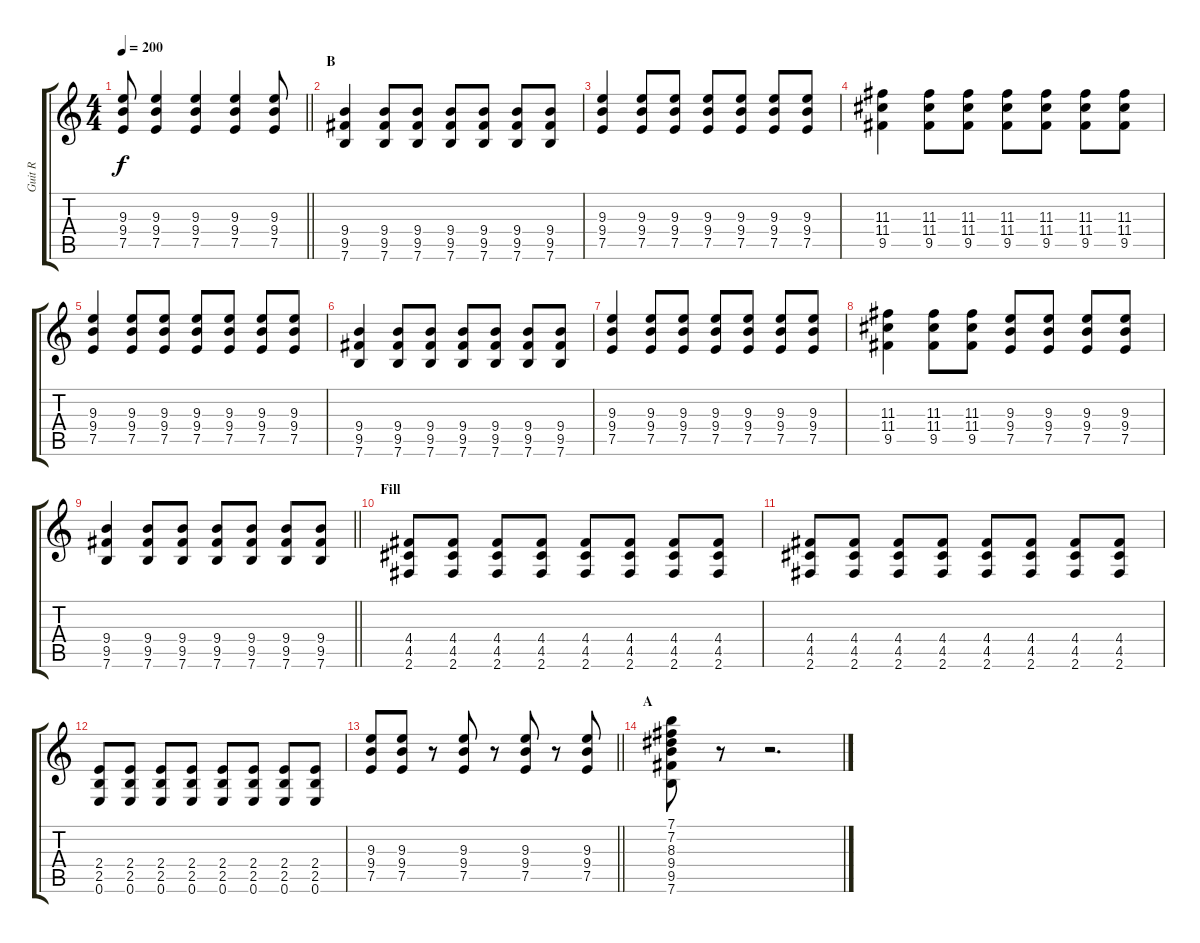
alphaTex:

\track ("Guit R" "Guit R") {mute instrument distortionguitar}
\staff {score tabs}
\tuning (E4 B3 G3 D3 A2 E2) {hide}
\ts (4 4)
\tempo 200
\clef g2
\barLineRight lightlight
\ks c
(9.3 9.4 7.5).8{dy f} (9.3 9.4 7.5).4 (9.3 9.4 7.5).4 (9.3 9.4 7.5).4 (9.3 9.4 7.5).8 |
\section ("" "B")
(9.4 9.5 7.6).4 (9.4 9.5 7.6).8 (9.4 9.5 7.6).8 (9.4 9.5 7.6).8 (9.4 9.5 7.6).8 (9.4 9.5 7.6).8 (9.4 9.5 7.6).8 |
(9.3 9.4 7.5).4 (9.3 9.4 7.5).8 (9.3 9.4 7.5).8 (9.3 9.4 7.5).8 (9.3 9.4 7.5).8 (9.3 9.4 7.5).8 (9.3 9.4 7.5).8 |
(11.3 11.4 9.5).4 (11.3 11.4 9.5).8 (11.3 11.4 9.5).8 (11.3 11.4 9.5).8 (11.3 11.4 9.5).8 (11.3 11.4 9.5).8 (11.3 11.4 9.5).8 |
(9.3 9.4 7.5).4 (9.3 9.4 7.5).8 (9.3 9.4 7.5).8 (9.3 9.4 7.5).8 (9.3 9.4 7.5).8 (9.3 9.4 7.5).8 (9.3 9.4 7.5).8 |
(9.4 9.5 7.6).4 (9.4 9.5 7.6).8 (9.4 9.5 7.6).8 (9.4 9.5 7.6).8 (9.4 9.5 7.6).8 (9.4 9.5 7.6).8 (9.4 9.5 7.6).8 |
(9.3 9.4 7.5).4 (9.3 9.4 7.5).8 (9.3 9.4 7.5).8 (9.3 9.4 7.5).8 (9.3 9.4 7.5).8 (9.3 9.4 7.5).8 (9.3 9.4 7.5).8 |
(11.3 11.4 9.5).4 (11.3 11.4 9.5).8 (11.3 11.4 9.5).8 (9.3 9.4 7.5).8 (9.3 9.4 7.5).8 (9.3 9.4 7.5).8 (9.3 9.4 7.5).8 |
\barLineRight lightlight
(9.4 9.5 7.6).4 (9.4 9.5 7.6).8 (9.4 9.5 7.6).8 (9.4 9.5 7.6).8 (9.4 9.5 7.6).8 (9.4 9.5 7.6).8 (9.4 9.5 7.6).8 |
\section ("" "Fill")
(4.4 4.5 2.6).8 (4.4 4.5 2.6).8 (4.4 4.5 2.6).8 (4.4 4.5 2.6).8 (4.4 4.5 2.6).8 (4.4 4.5 2.6).8 (4.4 4.5 2.6).8 (4.4 4.5 2.6).8 |
(4.4 4.5 2.6).8 (4.4 4.5 2.6).8 (4.4 4.5 2.6).8 (4.4 4.5 2.6).8 (4.4 4.5 2.6).8 (4.4 4.5 2.6).8 (4.4 4.5 2.6).8 (4.4 4.5 2.6).8 |
(2.4 2.5 0.6).8 (2.4 2.5 0.6).8 (2.4 2.5 0.6).8 (2.4 2.5 0.6).8 (2.4 2.5 0.6).8 (2.4 2.5 0.6).8 (2.4 2.5 0.6).8 (2.4 2.5 0.6).8 |
\barLineRight lightlight
(9.3 9.4 7.5).8 (9.3 9.4 7.5).8 r.8 (9.3 9.4 7.5).8 r.8 (9.3 9.4 7.5).8 r.8 (9.3 9.4 7.5).8 |
\section ("" "A")
(7.1 7.2 8.3 9.4 9.5 7.6).8 r.8 r.2{d}
